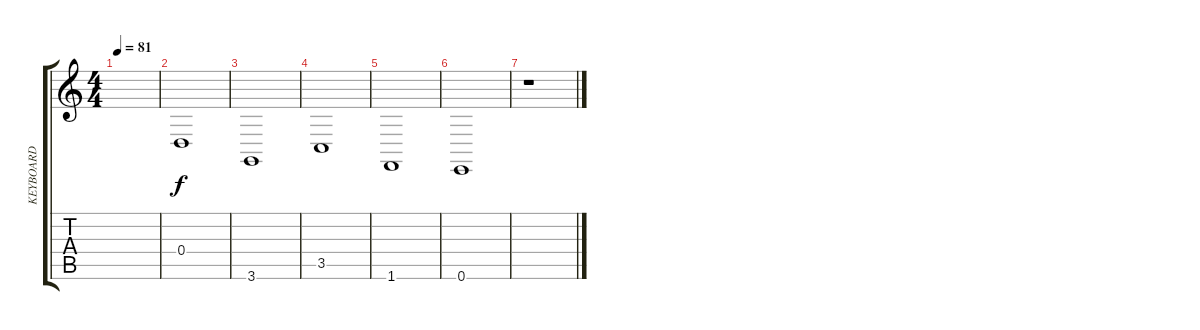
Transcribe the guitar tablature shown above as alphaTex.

\track ("KEYBOARD" "KEYBOARD") {instrument churchorgan}
\staff {score tabs}
\tuning (E4 B3 G3 D3 A2 E2) {hide}
\ts (4 4)
\tempo 81
\clef g2
\ks c
|
0.4.1 |
3.6.1 |
3.5.1 |
1.6.1 |
0.6.1 |
r.1
